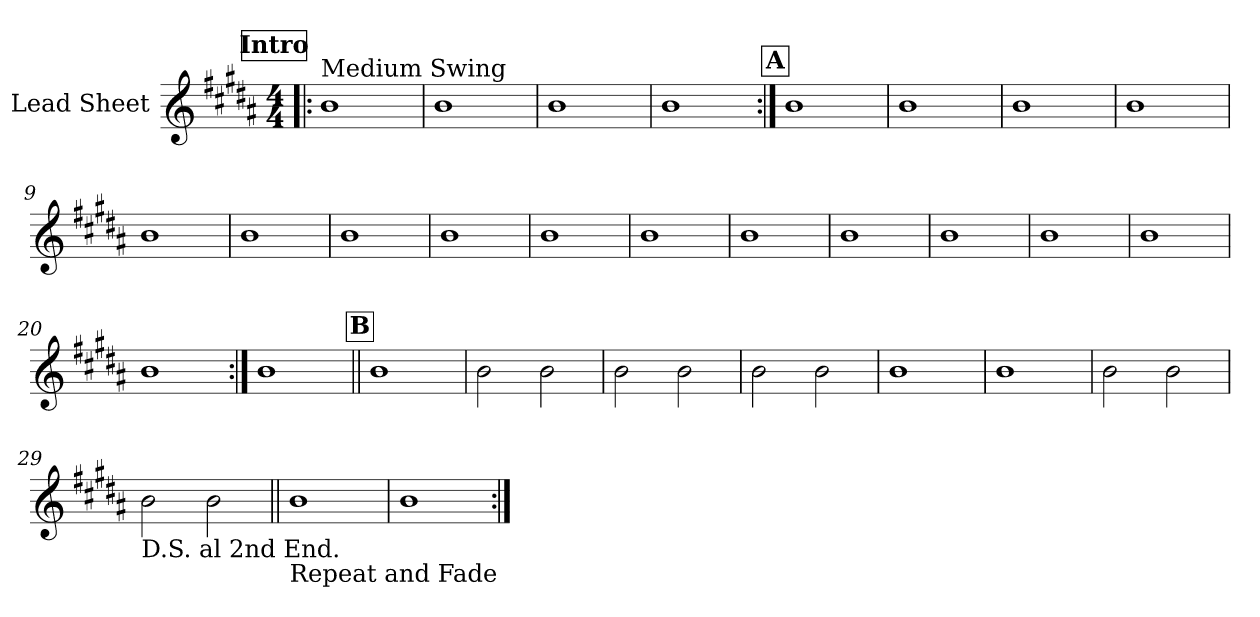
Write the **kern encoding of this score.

**kern
*part1
*staff1
*I"Lead Sheet
*clefG2
*k[f#c#g#d#a#]
*B:
*M4/4
!!LO:REH:place=s1:a:fs=14:t=Intro
=1!|:
!LO:TX:a:t=Medium Swing
1b
=2
1b
=3
1b
=4
1b
!!LO:LB:g=z
!!LO:REH:place=s1:a:fs=14:t=A
=5:|!
1b
=6
1b
=7
1b
=8
1b
!!LO:LB:g=z
=9
1b
=10
1b
=11
1b
=12
1b
!!LO:LB:g=z
=13
1b
=14
1b
=15
1b
=16
1b
!!LO:LB:g=z
=17
1b
=18
1b
=19
1b
=20
1b
!!LO:LB:g=z
=21:|!
1b
!!LO:LB:g=z
!!LO:REH:place=s1:a:fs=14:t=B
=22||
1b
=23
2b\
2b\
=24
2b\
2b\
=25
2b\
2b\
!!LO:LB:g=z
=26
1b
=27
1b
=28
2b\
2b\
=29
!LO:TX:b:t=D.S. al 2nd End.
2b\
2b\
!!LO:LB:g=z
=30||
!LO:TX:b:t=Repeat and Fade
1b
=31
1b
=:|!
*-
